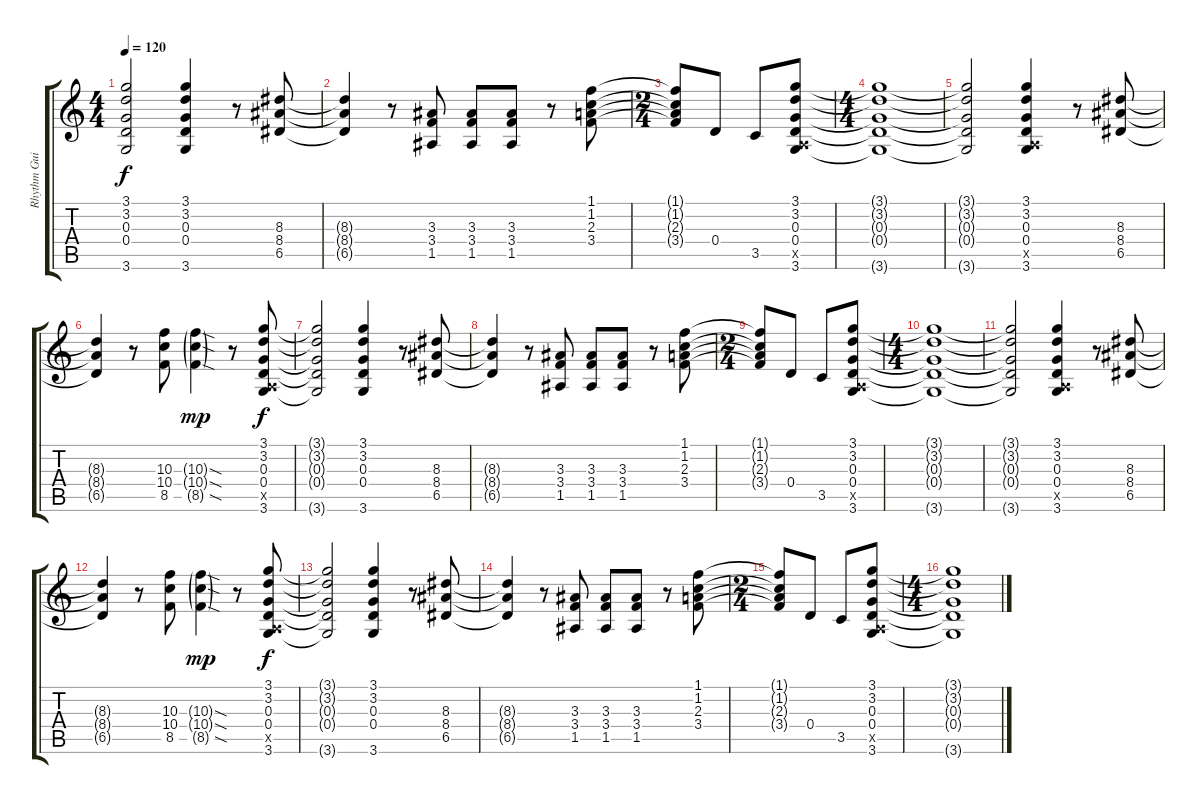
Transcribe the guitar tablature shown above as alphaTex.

\track ("Rhythm Guitar" "Rhythm Gui") {instrument overdrivenguitar}
\staff {score tabs}
\tuning (E4 B3 G3 D3 A2 E2) {hide}
\ts (4 4)
\tempo 120
\clef g2
\ks c
(3.1{t} 3.2{t} 0.3{t} 0.4{t} 3.6{t}).2{dy f} (3.1 3.2 0.3 0.4 3.6).4 r.8 (8.3 8.4 6.5).8 |
(8.3{t} 8.4{t} 6.5{t}).4 r.8 (3.3 3.4 1.5).8 (3.3 3.4 1.5).8 (3.3 3.4 1.5).8 r.8 (1.1 1.2 2.3 3.4).8 |
\ts (2 4)
(1.1{t} 1.2{t} 2.3{t} 3.4{t}).8 0.4.8 3.5.8 (3.1 3.2 0.3 0.4 0.5{x} 3.6).8 |
\ts (4 4)
(3.1{t} 3.2{t} 0.3{t} 0.4{t} 3.6{t}).1 |
(3.1{t} 3.2{t} 0.3{t} 0.4{t} 3.6{t}).2 (3.1 3.2 0.3 0.4 0.5{x} 3.6).4 r.8 (8.3 8.4 6.5).8 |
(8.3{t} 8.4{t} 6.5{t}).4 r.8 (10.3 10.4 8.5).8 (10.3{sod g} 10.4{sod g} 8.5{sod g}).4{dy mp} r.8 (3.1 3.2 0.3 0.4 0.5{x} 3.6).8{dy f} |
(3.1{t} 3.2{t} 0.3{t} 0.4{t} 3.6{t}).2 (3.1 3.2 0.3 0.4 3.6).4 r.8 (8.3 8.4 6.5).8 |
(8.3{t} 8.4{t} 6.5{t}).4 r.8 (3.3 3.4 1.5).8 (3.3 3.4 1.5).8 (3.3 3.4 1.5).8 r.8 (1.1 1.2 2.3 3.4).8 |
\ts (2 4)
(1.1{t} 1.2{t} 2.3{t} 3.4{t}).8 0.4.8 3.5.8 (3.1 3.2 0.3 0.4 0.5{x} 3.6).8 |
\ts (4 4)
(3.1{t} 3.2{t} 0.3{t} 0.4{t} 3.6{t}).1 |
(3.1{t} 3.2{t} 0.3{t} 0.4{t} 3.6{t}).2 (3.1 3.2 0.3 0.4 0.5{x} 3.6).4 r.8 (8.3 8.4 6.5).8 |
(8.3{t} 8.4{t} 6.5{t}).4 r.8 (10.3 10.4 8.5).8 (10.3{sod g} 10.4{sod g} 8.5{sod g}).4{dy mp} r.8 (3.1 3.2 0.3 0.4 0.5{x} 3.6).8{dy f} |
(3.1{t} 3.2{t} 0.3{t} 0.4{t} 3.6{t}).2 (3.1 3.2 0.3 0.4 3.6).4 r.8 (8.3 8.4 6.5).8 |
(8.3{t} 8.4{t} 6.5{t}).4 r.8 (3.3 3.4 1.5).8 (3.3 3.4 1.5).8 (3.3 3.4 1.5).8 r.8 (1.1 1.2 2.3 3.4).8 |
\ts (2 4)
(1.1{t} 1.2{t} 2.3{t} 3.4{t}).8 0.4.8 3.5.8 (3.1 3.2 0.3 0.4 0.5{x} 3.6).8 |
\ts (4 4)
(3.1{t} 3.2{t} 0.3{t} 0.4{t} 3.6{t}).1
